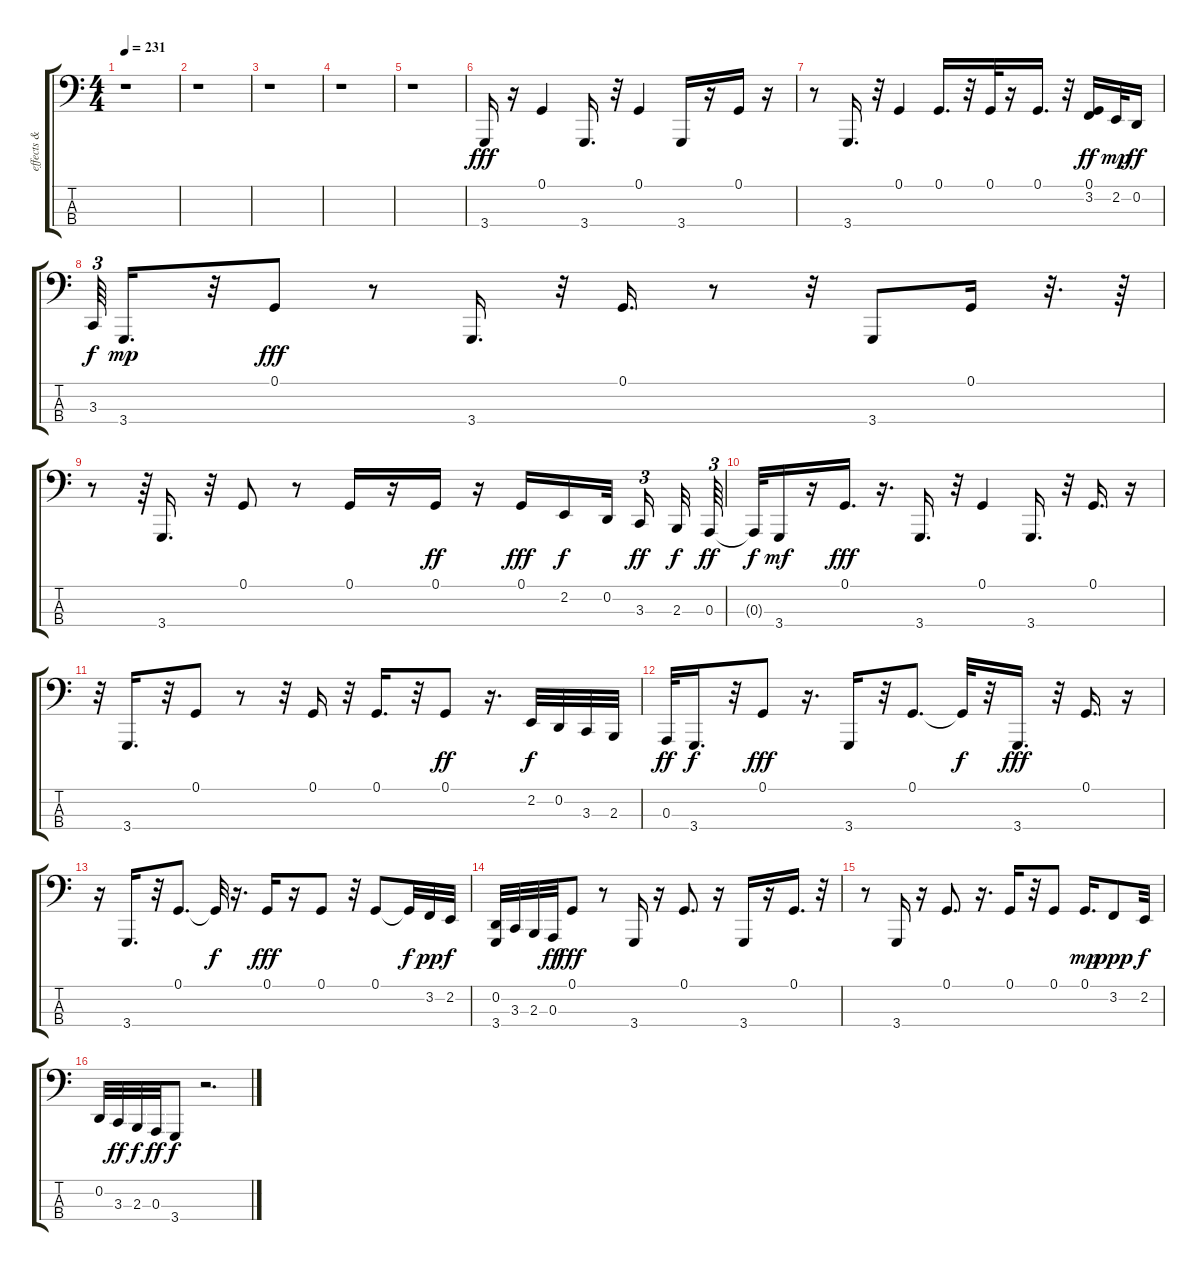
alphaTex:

\track ("effects & Bass      " "effects & ") {instrument synthvoice}
\staff {score tabs}
\tuning (G2 D2 A1 E1) {hide}
\ts (4 4)
\tempo 231
\clef f4
\ks c
r.1{dy mf} |
r.1 |
r.1 |
r.1 |
r.1 |
3.4.16{dy fff volume 16 instrument electricbassfinger} r.16 0.1.4 3.4.16{d} r.32 0.1.4 3.4.16 r.16 0.1.16 r.16 |
r.8 3.4.16{d} r.32 0.1.4 0.1.16{d} r.32 0.1.32 r.16 0.1.16{d} r.32 (0.1 3.2).16{dy ff} 2.2.32{dy mp} 0.2.16{dy ff} |
3.3.64{tu (3 2) dy f} 3.4.16{d dy mp} r.32 0.1.8{dy fff} r.8 3.4.16{d} r.32 0.1.16{d} r.8 r.32 3.4.8 0.1.16 r.32{d} r.64 |
r.8 r.64{tu (3 2)} 3.4.16{d} r.32 0.1.8 r.8 0.1.16 r.16 0.1.16{dy ff} r.16 0.1.16{dy fff} 2.2.16{dy f} 0.2.32{beam splitsecondary} 3.3.16{tu (3 2) dy ff beam splitsecondary} 2.3.32{dy f} 0.3.64{tu (3 2) dy ff} |
0.3{t}.32{dy f} 3.4.16{dy mf} r.16 0.1.16{d dy fff} r.16{d} 3.4.16{d} r.32 0.1.4 3.4.16{d} r.32 0.1.16{d} r.16 |
r.32 3.4.16{d} r.32 0.1.8 r.8 r.32 0.1.16 r.32 0.1.16{d} r.32 0.1.8{dy ff} r.16{d} 2.2.32{dy f} 0.2.32 3.3.32 2.3.32 |
0.3.32{dy ff} 3.4.16{d dy f} r.32 0.1.8{dy fff} r.16{d} 3.4.16 r.32 0.1.8{d} 0.1{t}.32{dy f} r.32 3.4.16{d dy fff} r.32 0.1.16{d} r.16 |
r.16 3.4.16{d} r.32 0.1.8{d} 0.1{t}.32{dy f} r.16{d} 0.1.16{dy fff} r.16 0.1.8 r.32 0.1.8 0.1{t}.32{dy f} 3.2.32{dy pp} 2.2.32{dy f} |
(0.2 3.4).32 3.3.32 2.3.32 0.3.32{dy ff} 0.1.8{dy fff} r.8 3.4.16 r.16 0.1.8{d} r.16 3.4.16 r.16 0.1.16{d} r.32 |
r.8 3.4.16 r.16 0.1.8{d} r.16{d} 0.1.16 r.32 0.1.8 0.1.16{d dy mp} 3.2.8{dy ppp} 2.2.32{dy f} |
0.2.32 3.3.32{dy ff} 2.3.32{dy f} 0.3.32{dy ff} 3.4.8{dy f} r.2{d}
